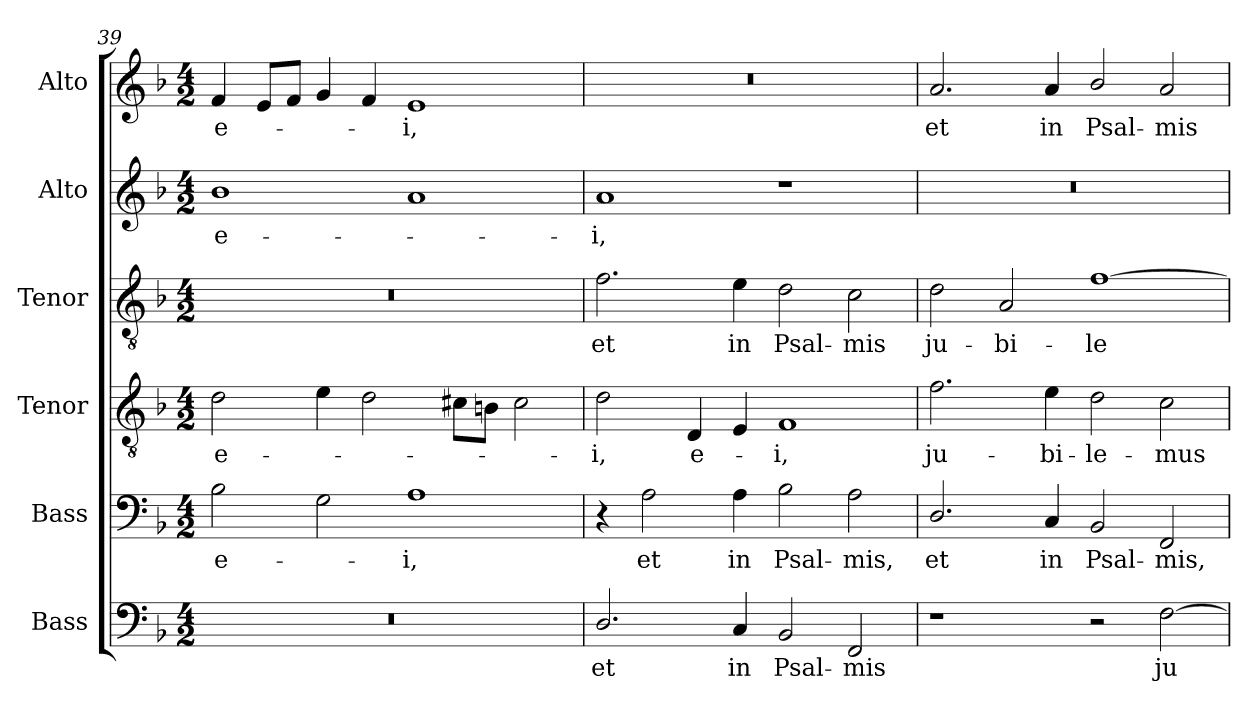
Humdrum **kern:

**kern	**text	**kern	**text	**kern	**text	**kern	**text	**kern	**text	**kern	**text
*part6	*part6	*part5	*part5	*part4	*part4	*part3	*part3	*part2	*part2	*part1	*part1
*staff6	*staff6	*staff5	*staff5	*staff4	*staff4	*staff3	*staff3	*staff2	*staff2	*staff1	*staff1
*I"Bass	*	*I"Bass	*	*I"Tenor	*	*I"Tenor	*	*I"Alto	*	*I"Alto	*
*I'B.	*	*I'B.	*	*I'T.	*	*I'T.	*	*	*	*	*
*clefF4	*	*clefF4	*	*clefGv2	*	*clefGv2	*	*clefG2	*	*clefG2	*
*	*	*	*	*ITrd7c12	*	*ITrd7c12	*	*	*	*	*
*k[b-]	*	*k[b-]	*	*k[b-]	*	*k[b-]	*	*k[b-]	*	*k[b-]	*
*F:	*	*F:	*	*F:	*	*F:	*	*F:	*	*F:	*
*M4/2	*	*M4/2	*	*M4/2	*	*M4/2	*	*M4/2	*	*M4/2	*
=39	=39	=39	=39	=39	=39	=39	=39	=39	=39	=39	=39
!LO:N:vis=1	!	!	!	!	!	!	!	!	!	!	!
!	!	!	!LO:LY:b:color=#000000	!	!	!	!	!	!	!	!
!	!	!	!	!	!LO:LY:b:color=#000000	!LO:N:vis=1	!	!	!	!	!
!	!	!	!	!	!	!	!	!	!LO:LY:b:color=#000000	!	!
!	!	!	!	!	!	!	!	!	!	!	!LO:LY:b:color=#000000
0r	.	2B-i\	e-	2Di\	e-	0r	.	1b-i	e-	4fi/	e-
.	.	.	.	.	.	.	.	.	.	8ei/L	.
.	.	.	.	.	.	.	.	.	.	8fi/J	.
.	.	2Gi\	.	4Ei\	.	.	.	.	.	4gi/	.
.	.	.	.	2Di\	.	.	.	.	.	4fi/	.
!	!	!	!LO:LY:b:color=#000000	!	!	!	!	!	!	!	!
!	!	!	!	!	!	!	!	!	!	!	!LO:LY:b:color=#000000
.	.	1Ai	-i,	.	.	.	.	1ai	.	1ei	-i,
.	.	.	.	8C#Xi\L	.	.	.	.	.	.	.
.	.	.	.	8BBni\J	.	.	.	.	.	.	.
.	.	.	.	2C#i\	.	.	.	.	.	.	.
!!LO:PB:g=z
=40	=40	=40	=40	=40	=40	=40	=40	=40	=40	=40	=40
!	!LO:LY:b:color=#000000	!	!	!	!	!	!	!	!	!	!
!	!	!	!	!	!LO:LY:b:color=#000000	!	!	!	!	!	!
!	!	!	!	!	!	!	!LO:LY:b:color=#000000	!	!	!	!
!	!	!	!	!	!	!	!	!	!LO:LY:b:color=#000000	!LO:N:vis=1	!
2.Di/	et	4r	.	2Di\	-i,	2.Fi\	et	1ai	-i,	0r	.
!	!	!	!LO:LY:b:color=#000000	!	!	!	!	!	!	!	!
.	.	2Ai\	et	.	.	.	.	.	.	.	.
!	!	!	!	!	!LO:LY:b:color=#000000	!	!	!	!	!	!
.	.	.	.	4DDi/	e-	.	.	.	.	.	.
!	!LO:LY:b:color=#000000	!	!	!	!	!	!	!	!	!	!
!	!	!	!LO:LY:b:color=#000000	!	!	!	!	!	!	!	!
!	!	!	!	!	!	!	!LO:LY:b:color=#000000	!	!	!	!
4Ci/	in	4Ai\	in	4EEi/	.	4Ei\	in	.	.	.	.
!	!LO:LY:b:color=#000000	!	!	!	!	!	!	!	!	!	!
!	!	!	!LO:LY:b:color=#000000	!	!	!	!	!	!	!	!
!	!	!	!	!	!LO:LY:b:color=#000000	!	!	!	!	!	!
!	!	!	!	!	!	!	!LO:LY:b:color=#000000	!	!	!	!
2BB-i/	Psal-	2B-i\	Psal-	1FFi	-i,	2Di\	Psal-	1r	.	.	.
!	!LO:LY:b:color=#000000	!	!	!	!	!	!	!	!	!	!
!	!	!	!LO:LY:b:color=#000000	!	!	!	!	!	!	!	!
!	!	!	!	!	!	!	!LO:LY:b:color=#000000	!	!	!	!
2FFi/	-mis	2Ai\	-mis,	.	.	2Ci\	-mis	.	.	.	.
=41	=41	=41	=41	=41	=41	=41	=41	=41	=41	=41	=41
!	!	!	!LO:LY:b:color=#000000	!	!	!	!	!	!	!	!
!	!	!	!	!	!LO:LY:b:color=#000000	!	!	!	!	!	!
!	!	!	!	!	!	!	!LO:LY:b:color=#000000	!LO:N:vis=1	!	!	!
!	!	!	!	!	!	!	!	!	!	!	!LO:LY:b:color=#000000
1r	.	2.Di/	et	2.Fi\	ju-	2Di\	ju-	0r	.	2.ai/	et
!	!	!	!	!	!	!	!LO:LY:b:color=#000000	!	!	!	!
.	.	.	.	.	.	2AAi/	-bi-	.	.	.	.
!	!	!	!LO:LY:b:color=#000000	!	!	!	!	!	!	!	!
!	!	!	!	!	!LO:LY:b:color=#000000	!	!	!	!	!	!
!	!	!	!	!	!	!	!	!	!	!	!LO:LY:b:color=#000000
.	.	4Ci/	in	4Ei\	-bi-	.	.	.	.	4ai/	in
!	!	!	!LO:LY:b:color=#000000	!	!	!	!	!	!	!	!
!	!	!	!	!	!LO:LY:b:color=#000000	!	!	!	!	!	!
!	!	!	!	!	!	!	!LO:LY:b:color=#000000	!	!	!	!
!	!	!	!	!	!	!	!	!	!	!	!LO:LY:b:color=#000000
2r	.	2BB-i/	Psal-	2Di\	-le-	[1Fi	-le-	.	.	2b-i/	Psal-
!	!LO:LY:b:color=#000000	!	!	!	!	!	!	!	!	!	!
!	!	!	!LO:LY:b:color=#000000	!	!	!	!	!	!	!	!
!	!	!	!	!	!LO:LY:b:color=#000000	!	!	!	!	!	!
!	!	!	!	!	!	!	!	!	!	!	!LO:LY:b:color=#000000
[2Fi\	ju-	2FFi/	-mis,	2Ci\	-mus	.	.	.	.	2ai/	-mis
=	=	=	=	=	=	=	=	=	=	=	=
*-	*-	*-	*-	*-	*-	*-	*-	*-	*-	*-	*-
